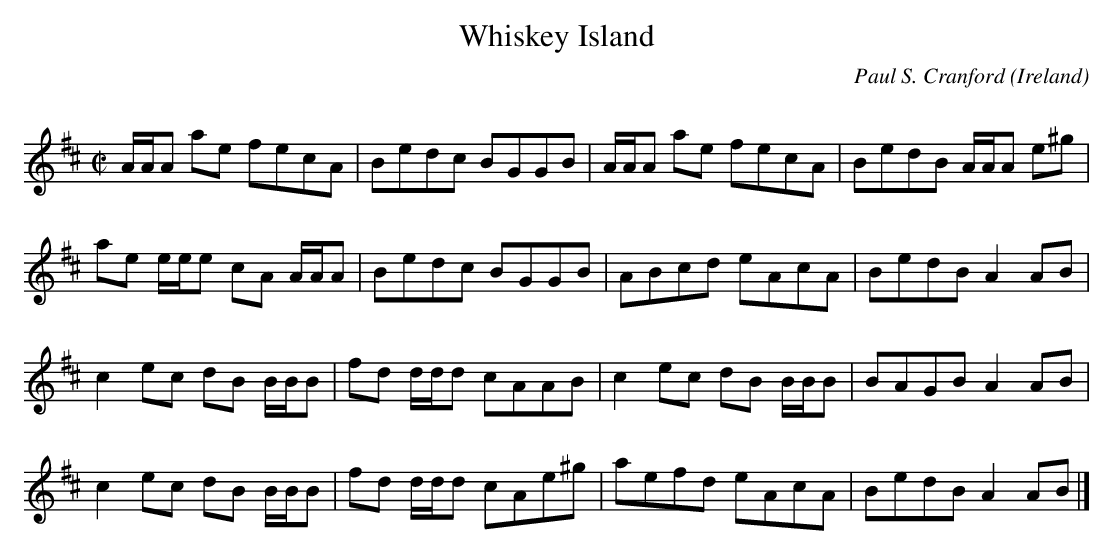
X:1
T:Whiskey Island
C:Paul S. Cranford
Q:300
O:Ireland
L:1/8
M:C|
K:Amix
A/A/A ae fecA|Bedc BGGB|A/A/A ae fecA|BedB A/A/A e^g|
ae e/e/e cA A/A/A|Bedc BGGB|ABcd eAcA|BedB A2 AB|
c2 ec dB B/B/B|fd d/d/d cAAB|c2 ec dB B/B/B|BAGB A2 AB|
c2 ec dB B/B/B|fd d/d/d cAe^g|aefd eAcA|BedB A2 AB|]
